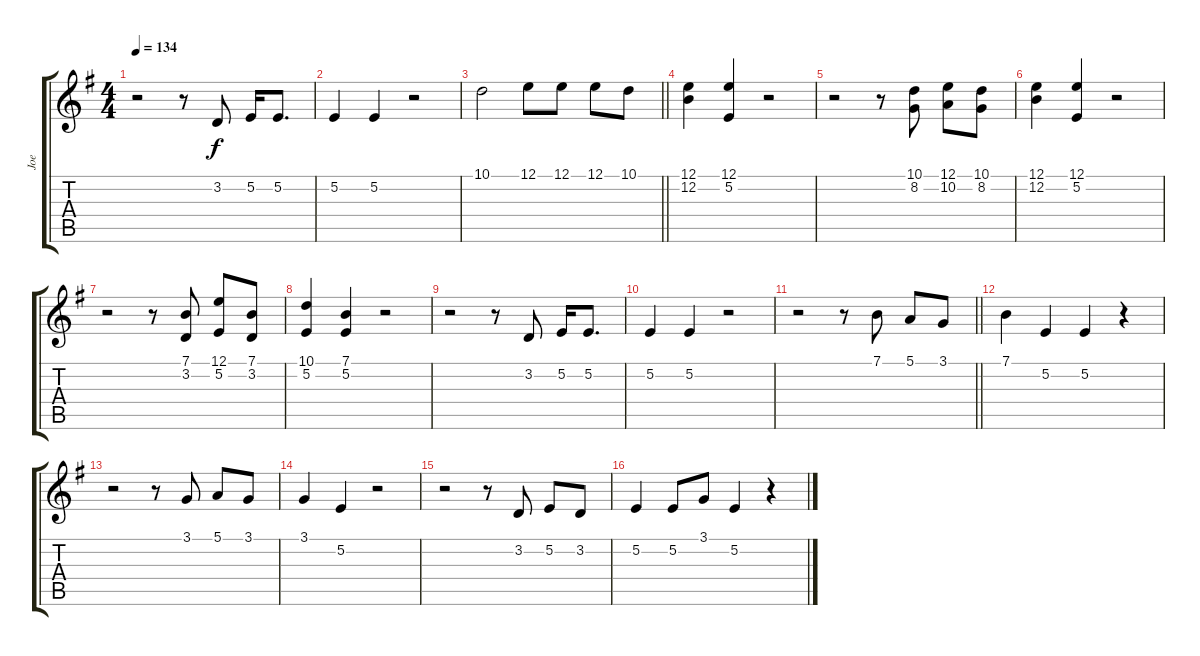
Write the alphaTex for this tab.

\track ("Joe" "Joe") {instrument lead1square}
\staff {score tabs}
\tuning (E4 B3 G3 D3 A2 E2) {hide}
\ts (4 4)
\tempo 134
\clef g2
\ks g
r.2{dy f} r.8 3.2.8 5.2.16 5.2.8{d} |
5.2.4 5.2.4 r.2 |
\barLineRight lightlight
10.1.2 12.1.8 12.1.8 12.1.8 10.1.8 |
(12.1 12.2).4 (12.1 5.2).4 r.2 |
r.2 r.8 (10.1 8.2).8 (12.1 10.2).8 (10.1 8.2).8 |
(12.1 12.2).4 (12.1 5.2).4 r.2 |
r.2 r.8 (7.1 3.2).8 (12.1 5.2).8 (7.1 3.2).8 |
(10.1 5.2).4 (7.1 5.2).4 r.2 |
r.2 r.8 3.2.8 5.2.16 5.2.8{d} |
5.2.4 5.2.4 r.2 |
\barLineRight lightlight
r.2 r.8 7.1.8 5.1.8 3.1.8 |
7.1.4 5.2.4 5.2.4 r.4 |
r.2 r.8 3.1.8 5.1.8 3.1.8 |
3.1.4 5.2.4 r.2 |
r.2 r.8 3.2.8 5.2.8 3.2.8 |
5.2.4 5.2.8 3.1.8 5.2.4 r.4
